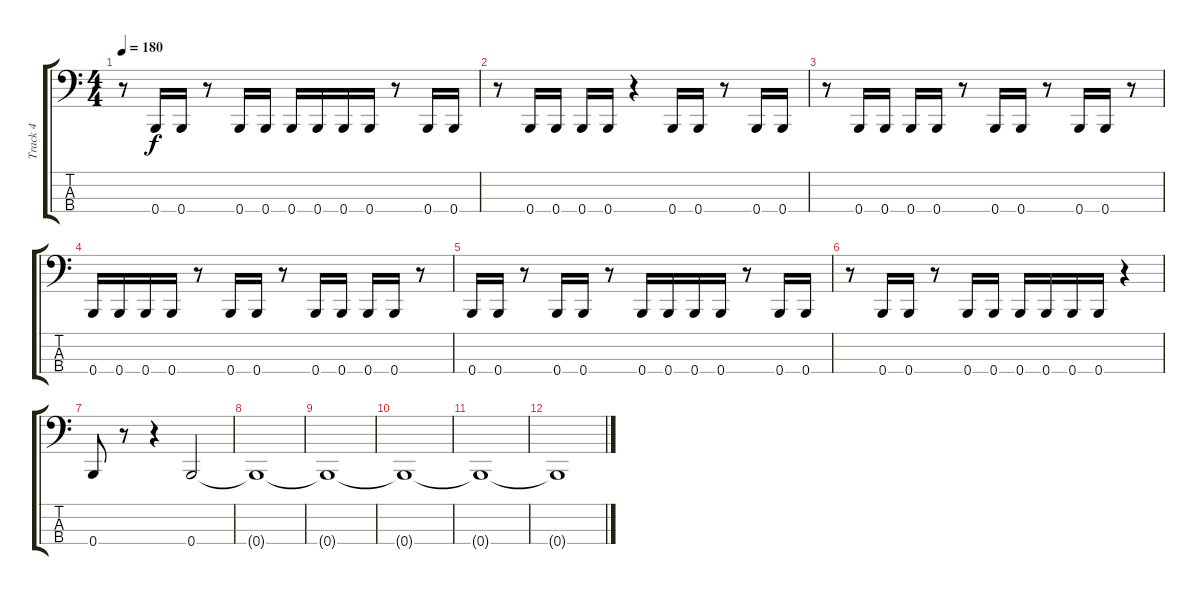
\track ("Track 4" "Track 4") {instrument electricbasspick}
\staff {score tabs}
\tuning (E2 B1 Gb1 B0) {hide}
\ts (4 4)
\tempo 180
\clef f4
\ks c
r.8{dy f} 0.4.16 0.4.16 r.8 0.4.16 0.4.16 0.4.16 0.4.16 0.4.16 0.4.16 r.8 0.4.16 0.4.16 |
r.8 0.4.16 0.4.16 0.4.16 0.4.16 r.4 0.4.16 0.4.16 r.8 0.4.16 0.4.16 |
r.8 0.4.16 0.4.16 0.4.16 0.4.16 r.8 0.4.16 0.4.16 r.8 0.4.16 0.4.16 r.8 |
0.4.16 0.4.16 0.4.16 0.4.16 r.8 0.4.16 0.4.16 r.8 0.4.16 0.4.16 0.4.16 0.4.16 r.8 |
0.4.16 0.4.16 r.8 0.4.16 0.4.16 r.8 0.4.16 0.4.16 0.4.16 0.4.16 r.8 0.4.16 0.4.16 |
r.8 0.4.16 0.4.16 r.8 0.4.16 0.4.16 0.4.16 0.4.16 0.4.16 0.4.16 r.4 |
0.4.8 r.8 r.4 0.4.2 |
0.4{t}.1 |
0.4{t}.1 |
0.4{t}.1 |
0.4{t}.1 |
0.4{t}.1
